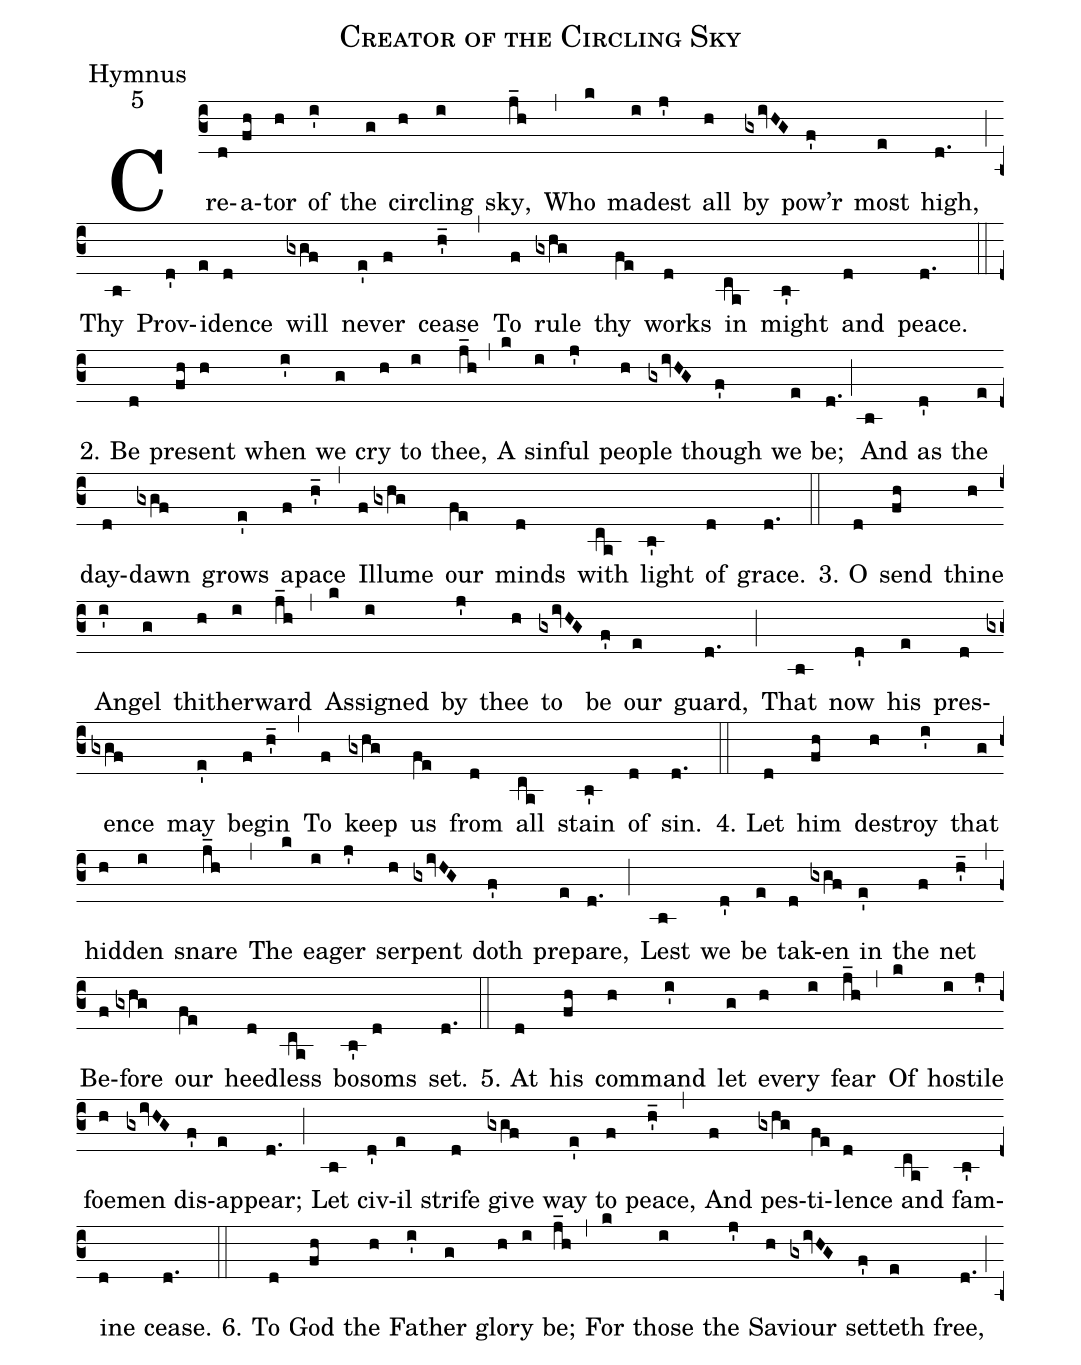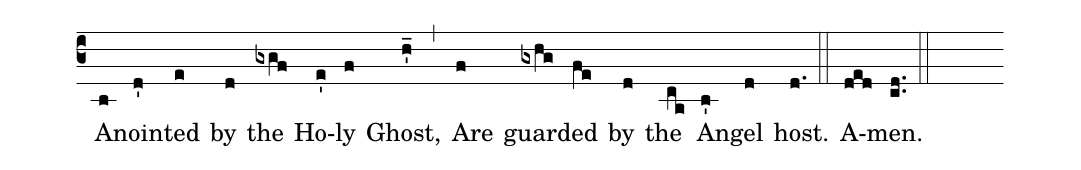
name: Creator of the Circling Sky;
office-part: Hymnus;
mode: 5;
%%
(c3)Cre(d)a(fh)tor(h) of(i') the(g) cir(h)cling(i) sky,(j_h) (,)
Who(k) mad(i)est(j') all(h) by(gxivHG) pow'r(f') most(e) high,(d.) (;)
Thy(b) Prov(d')i(e)dence(d) will(gxgf) nev(e')er(f) cease(h_') (,)
To(f) rule(gxhg) thy(fe) works(d) in(ca) might(b') and(d) peace.(d.) (::)

2. Be(d) pre(fh)sent(h) when(i') we(g) cry(h) to(i) thee,(j_h) (,)
A(k) sin(i)ful(j') peo(h)ple(gxivHG) though(f') we(e) be;(d.) (;)
And(b) as(d') the(e) day-(d)dawn(gxgf) grows(e') a(f)pace(h_') (,)
Il(f)lume(gxhg) our(fe) minds(d) with(ca) light(b') of(d) grace.(d.) (::)

3. O(d) send(fh) thine(h) An(i')gel(g) thith(h)er(i)ward(j_h) (,)
As(k)signed(i) by(j') thee(h) to(gxivHG) be(f') our(e) guard,(d.) (;)
That(b) now(d') his(e) pres(d)ence(gxgf) may(e') be(f)gin(h_') (,)
To(f) keep(gxhg) us(fe) from(d) all(ca) stain(b') of(d) sin.(d.) (::)

4. Let(d) him(fh) de(h)stroy(i') that(g) hid(h)den(i) snare(j_h) (,)
The(k) ea(i)ger(j') ser(h)pent(gxivHG) doth(f') pre(e)pare,(d.) (;)
Lest(b) we(d') be(e) tak(d)en(gxgf) in(e') the(f) net(h_') (,)
Be(f)fore(gxhg) our(fe) heed(d)less(ca) bos(b')oms(d) set.(d.) (::)

5. At(d) his(fh) com(h)mand(i') let(g) eve(h)ry(i) fear(j_h) (,)
Of(k) hos(i)tile(j') foe(h)men(gxivHG) dis(f')ap(e)pear;(d.) (;)
Let(b) civ(d')il(e) strife(d) give(gxgf) way(e') to(f) peace,(h_') (,)
And(f) pes(gxhg)ti(fe)lence(d) and(ca) fam(b')ine(d) cease.(d.) (::)

6. To(d) God(fh) the(h) Fa(i')ther(g) glo(h)ry(i) be;(j_h) (,)
For(k) those(i) the(j') Sav(h)iour(gxivHG) set(f')teth(e) free,(d.) (;)
A(b)noint(d')ed(e) by(d) the(gxgf) Ho(e')ly(f) Ghost,(h_') (,)
Are(f) guard(gxhg)ed(fe) by(d) the(ca) An(b')gel(d) host.(d.) (::)
A(ded)men.(cd..) (::)
